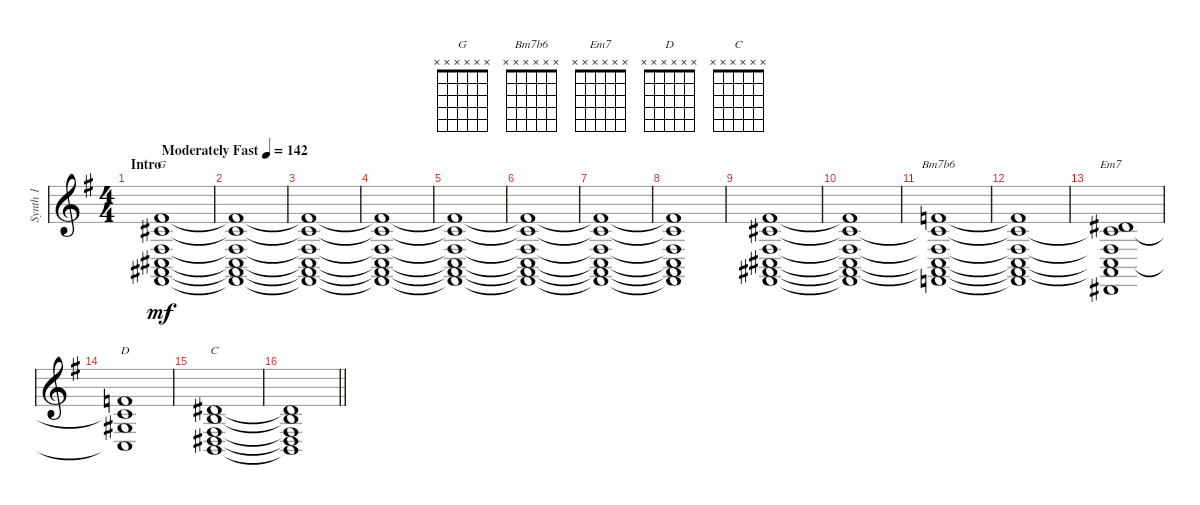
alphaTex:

\track ("Synth 1" "Synth 1") {instrument churchorgan}
\staff {score}
\tuning (Eb4 Bb3 Gb3 Db3 Ab2 Eb2) {hide}
\chord ("G" x x x x x x)
\chord ("Bm7b6" x x x x x x)
\chord ("Em7" x x x x x x)
\chord ("D" x x x x x x)
\chord ("C" x x x x x x)
\ts (4 4)
\section ("" "Intro")
\tempo (142 "Moderately Fast")
\clef g2
\ks g
(3.1 3.2 0.3 0.4 2.5 3.6).1{ch "G" dy mf volume 4 instrument churchorgan} |
(3.1{t} 3.2{t} 0.3{t} 0.4{t} 2.5{t} 3.6{t}).1 |
(3.1{t} 3.2{t} 0.3{t} 0.4{t} 2.5{t} 3.6{t}).1 |
(3.1{t} 3.2{t} 0.3{t} 0.4{t} 2.5{t} 3.6{t}).1 |
(3.1{t} 3.2{t} 0.3{t} 0.4{t} 2.5{t} 3.6{t}).1{volume 8} |
(3.1{t} 3.2{t} 0.3{t} 0.4{t} 2.5{t} 3.6{t}).1 |
(3.1{t} 3.2{t} 0.3{t} 0.4{t} 2.5{t} 3.6{t}).1 |
(3.1{t} 3.2{t} 0.3{t} 0.4{t} 2.5{t} 3.6{t}).1 |
(3.1 3.2 0.3 0.4 2.5 3.6).1 |
(3.1{t} 3.2{t} 0.3{t} 0.4{t} 2.5{t} 3.6{t}).1 |
(2.1 3.2{t} 0.3{t} 0.4{t} 2.5{t} 2.6).1{ch "Bm7b6"} |
(2.1{t} 3.2{t} 0.3{t} 0.4{t} 2.5{t} 2.6{t}).1 |
(0.1 3.2{t} 0.3{t} 0.4{t} 2.5{t} 0.6).1{ch "Em7"} |
(2.1 3.2{t} 2.3 0.4{t}).1{ch "D"} |
(0.1 1.2 0.3 2.4 3.5).1{ch "C"} |
\barLineRight lightlight
(0.1{t} 1.2{t} 0.3{t} 2.4{t} 3.5{t}).1
